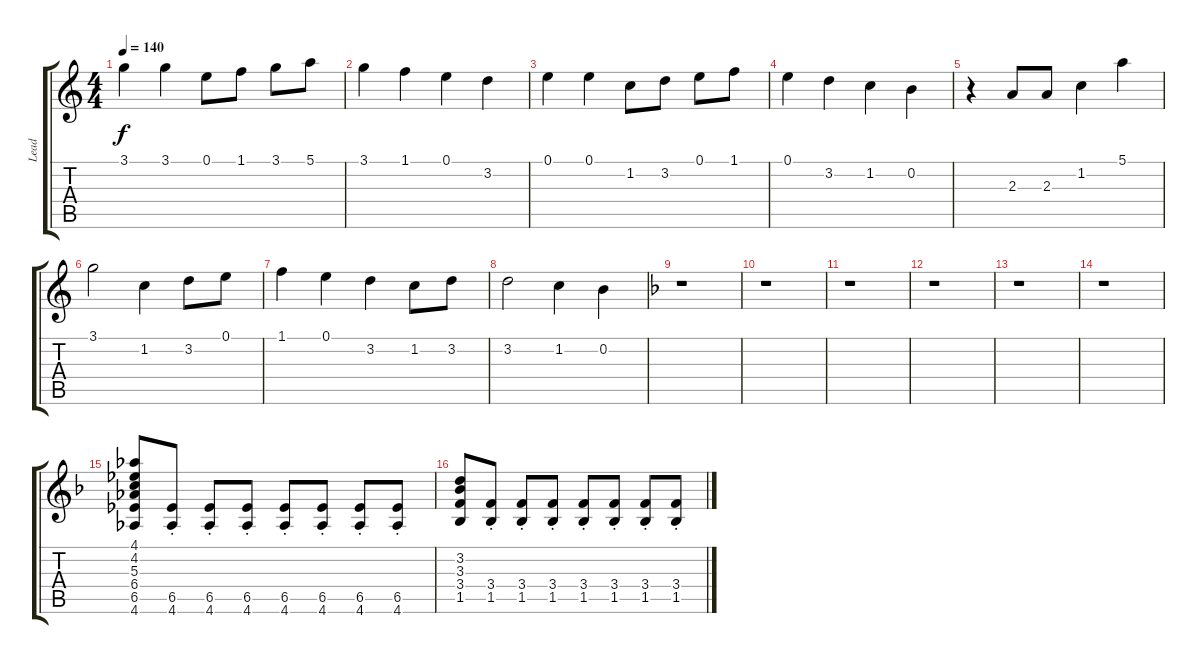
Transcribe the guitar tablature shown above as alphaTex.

\track ("Lead" "Lead") {instrument overdrivenguitar}
\staff {score tabs}
\tuning (E4 B3 G3 D3 A2 E2) {hide}
\ts (4 4)
\tempo 140
\clef g2
\ks c
3.1.4{dy f} 3.1.4 0.1.8 1.1.8 3.1.8 5.1.8 |
3.1.4 1.1.4 0.1.4 3.2.4 |
0.1.4 0.1.4 1.2.8 3.2.8 0.1.8 1.1.8 |
0.1.4 3.2.4 1.2.4 0.2.4 |
r.4 2.3.8 2.3.8 1.2.4 5.1.4 |
3.1.2 1.2.4 3.2.8 0.1.8 |
1.1.4 0.1.4 3.2.4 1.2.8 3.2.8 |
3.2.2 1.2.4 0.2.4 |
\ks f
r.1 |
r.1 |
r.1 |
r.1 |
r.1 |
r.1 |
(4.1 4.2 5.3 6.4 6.5 4.6).8 (6.5{st} 4.6{st}).8 (6.5{st} 4.6{st}).8 (6.5{st} 4.6{st}).8 (6.5{st} 4.6{st}).8 (6.5{st} 4.6{st}).8 (6.5{st} 4.6{st}).8 (6.5{st} 4.6{st}).8 |
(3.2 3.3 3.4 1.5).8 (3.4{st} 1.5{st}).8 (3.4{st} 1.5{st}).8 (3.4{st} 1.5{st}).8 (3.4{st} 1.5{st}).8 (3.4{st} 1.5{st}).8 (3.4{st} 1.5{st}).8 (3.4{st} 1.5{st}).8
